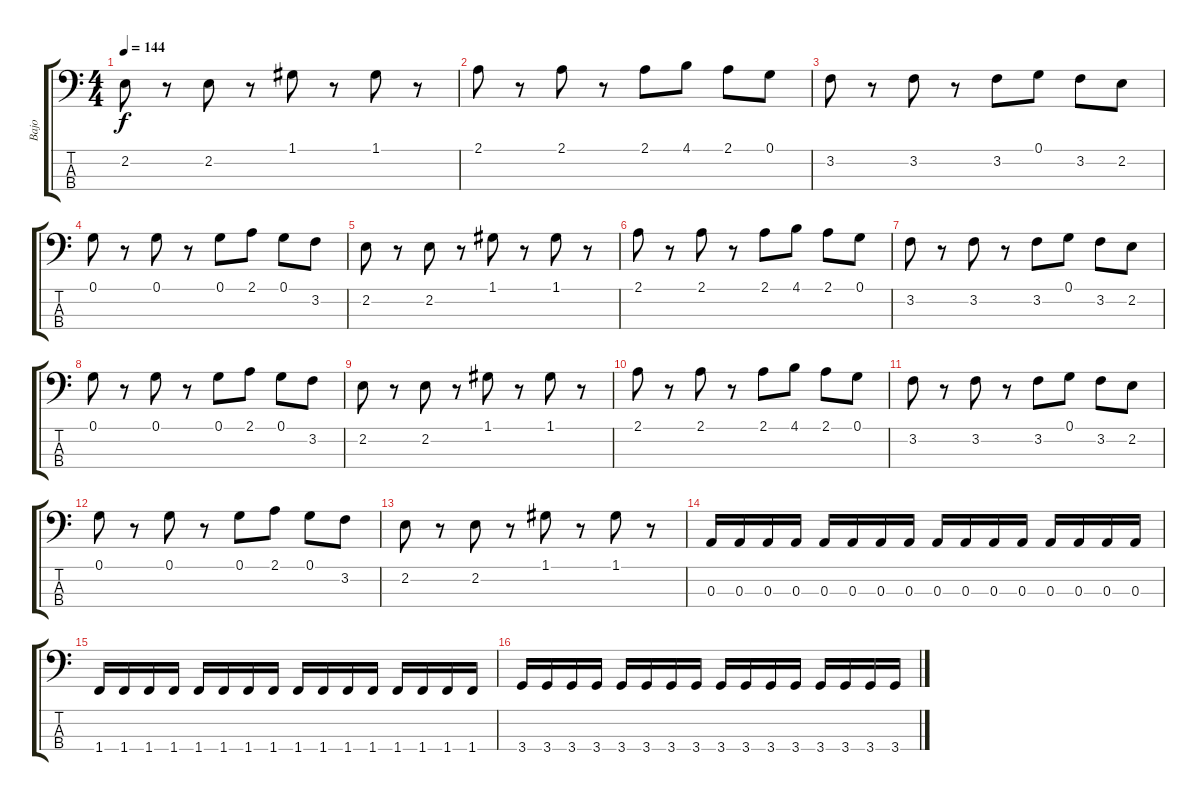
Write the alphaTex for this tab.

\track ("Bajo" "Bajo") {instrument electricbasspick}
\staff {score tabs}
\tuning (G2 D2 A1 E1) {hide}
\ts (4 4)
\tempo 144
\clef f4
\ks c
2.2.8{dy f} r.8 2.2.8 r.8 1.1.8 r.8 1.1.8 r.8 |
2.1.8 r.8 2.1.8 r.8 2.1.8 4.1.8 2.1.8 0.1.8 |
3.2.8 r.8 3.2.8 r.8 3.2.8 0.1.8 3.2.8 2.2.8 |
0.1.8 r.8 0.1.8 r.8 0.1.8 2.1.8 0.1.8 3.2.8 |
2.2.8 r.8 2.2.8 r.8 1.1.8 r.8 1.1.8 r.8 |
2.1.8 r.8 2.1.8 r.8 2.1.8 4.1.8 2.1.8 0.1.8 |
3.2.8 r.8 3.2.8 r.8 3.2.8 0.1.8 3.2.8 2.2.8 |
0.1.8 r.8 0.1.8 r.8 0.1.8 2.1.8 0.1.8 3.2.8 |
2.2.8 r.8 2.2.8 r.8 1.1.8 r.8 1.1.8 r.8 |
2.1.8 r.8 2.1.8 r.8 2.1.8 4.1.8 2.1.8 0.1.8 |
3.2.8 r.8 3.2.8 r.8 3.2.8 0.1.8 3.2.8 2.2.8 |
0.1.8 r.8 0.1.8 r.8 0.1.8 2.1.8 0.1.8 3.2.8 |
2.2.8 r.8 2.2.8 r.8 1.1.8 r.8 1.1.8 r.8 |
0.3.16 0.3.16 0.3.16 0.3.16 0.3.16 0.3.16 0.3.16 0.3.16 0.3.16 0.3.16 0.3.16 0.3.16 0.3.16 0.3.16 0.3.16 0.3.16 |
1.4.16 1.4.16 1.4.16 1.4.16 1.4.16 1.4.16 1.4.16 1.4.16 1.4.16 1.4.16 1.4.16 1.4.16 1.4.16 1.4.16 1.4.16 1.4.16 |
3.4.16 3.4.16 3.4.16 3.4.16 3.4.16 3.4.16 3.4.16 3.4.16 3.4.16 3.4.16 3.4.16 3.4.16 3.4.16 3.4.16 3.4.16 3.4.16
